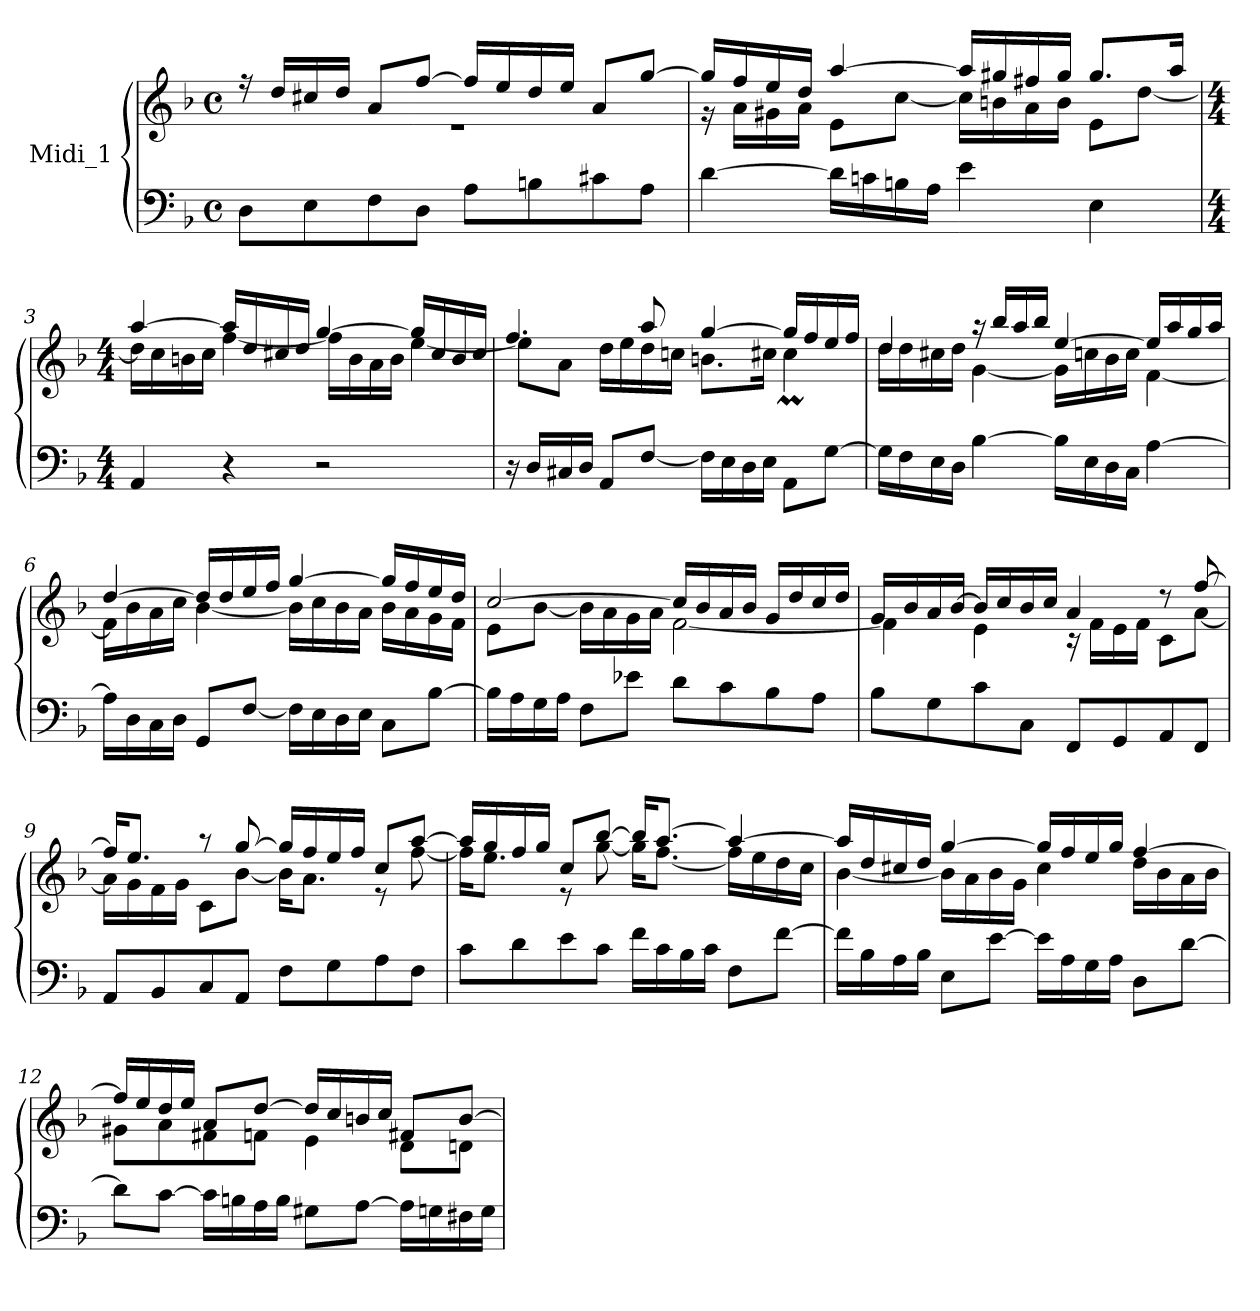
**kern	**kern
*part1	*part1
*staff2	*staff1
*I"Midi_1	*
*clefF4	*clefG2
*k[b-]	*k[b-]
*F:	*F:
*M4/4	*M4/4
*met(c)	*met(c)
*MM65	*MM65
=1	=1
*	*^
8D\L	16r	1r
.	16dd/LL	.
8E\	16cc#X/	.
.	16dd/JJ	.
8F\	8a/L	.
8D\J	[8ff/J	.
8A\L	16ff/LL]	.
.	16ee/	.
8Bn\	16dd/	.
.	16ee/JJ	.
8c#X\	8a/L	.
8A\J	[8gg/J	.
=2	=2	=2
[4d\	16gg/LL]	16r
.	16ff/	16a\LL
.	16ee/	16g#X\
.	16dd/JJ	16a\JJ
16d\LL]	[4aa/	8e\L
16cni\	.	.
16Bn\	.	[8cc\J
16A\JJ	.	.
4e\	16aa/LL]	16cc\LL]
.	16gg#X/	16bn\
.	16ff#X/	16a\
.	16gg#/JJ	16b\JJ
4E\	8.gg#/L	8e\L
.	.	[8dd\J
.	16aa/Jk	.
!!LO:LB:g=z	!!
=3	=3	=3
*M4/4	*M4/4	*
4AA/	[4aa/	16dd\LL]
.	.	16cc\
.	.	16bn\
.	.	16cc\JJ
4r	16aa/LL]	[4ff\
.	16dd/	.
.	16cc#X/	.
.	16dd/JJ	.
2r	[4gg/	16ff\LL]
.	.	16b\
.	.	16a\
.	.	16b\JJ
.	16gg/LL]	[4ee\
.	16cc#i/	.
.	16b/	.
.	16cc#/JJ	.
=4	=4	=4
16r	4.ff/	8ee\L]
16D/LL	.	.
16C#X/	.	8a\J
16D/JJ	.	.
8AA/L	.	16dd\LL
.	.	16ee\
[8F/J	8aa/	16dd\
.	.	16ccni\JJ
16F\LL]	[4gg/	8.bn\L
16E\	.	.
16D\	.	.
16E\JJ	.	16cc#X\Jk
8AA\L	16gg/LL]	4cc#m\
.	16ff/	.
[8G\J	16ee/	.
.	16ff/JJ	.
!!LO:LB:g=z	!!
=5	=5	=5
16G\LL]	4dd/	16dd\LL
16F\	.	16dd\
16E\	.	16cc#X\
16D\JJ	.	16dd\JJ
[4B-\	16r	[4g\
.	16bb-/LL	.
.	16aa/	.
.	16bb-/JJ	.
16B-\LL]	[4ee/	16g\LL]
16E\	.	16ccn\
16D\	.	16b-i\
16C\JJ	.	16cc\JJ
[4A\	16ee/LL]	[4f\
.	16aa/	.
.	16gg/	.
.	16aa/JJ	.
=6	=6	=6
16A\LL]	[4dd/	16f\LL]
16D\	.	16b-\
16C\	.	16a\
16D\JJ	.	16cc\JJ
8GG/L	16dd/LL]	[4b-\
.	16dd/	.
[8F/J	16ee/	.
.	16ff/JJ	.
16F\LL]	[4gg/	16b-\LL]
16E\	.	16cc\
16D\	.	16b-\
16E\JJ	.	16a\JJ
8C\L	16gg/LL]	16b-\LL
.	16ff/	16a\
[8B-\J	16ee/	16g\
.	16dd/JJ	16f\JJ
!!LO:LB:g=z	!!
=7	=7	=7
16B-\LL]	[2cc/	8e\L
16A\	.	.
16G\	.	[8b-\J
16A\JJ	.	.
8F\L	.	16b-\LL]
.	.	16a\
8e-X\J	.	16g\
.	.	16a\JJ
8d\L	16cc/LL]	[2f\
.	16b-/	.
8c\	16a/	.
.	16b-/JJ	.
8B-\	16g/LL	.
.	16dd/	.
8A\J	16cc/	.
.	16dd/JJ	.
=8	=8	=8
8B-\L	16g/LL	4f\]
.	16b-/	.
8G\	16a/	.
.	[16b-/JJ	.
8c\	16b-/LL]	4e\
.	16cc/	.
8C\J	16b-/	.
.	16cc/JJ	.
8FF/L	4a/	16r
.	.	16f\LL
8GG/	.	16e\
.	.	16f\JJ
8AA/	8r	8c\L
8FF/J	[8ff/	[8a\J
=9	=9	=9
8AA/L	16ff/KL]	16a\LL]
.	8.ee/J	16g\
8BB-/	.	16f\
.	.	16g\JJ
8C/	8r	8c\L
8AA/J	[8gg/	[8b-\J
8F\L	16gg/LL]	16b-\KL]
.	16ff/	8.a\J
8G\	16ee/	.
.	16ff/JJ	.
8A\	8cc/L	8r
8F\J	[8aa/J	[8ff\
!!LO:LB:g=z	!!
=10	=10	=10
8c\L	16aa/LL]	16ff\KL]
.	16gg/	8.ee\J
8d\	16ff/	.
.	16gg/JJ	.
8e\	8cc/L	8r
8c\J	[8bb-/J	[8gg\
16f\LL	16bb-/KL]	16gg\KL]
16c\	[8.aa/J	[8.ff\J
16B-\	.	.
16c\JJ	.	.
8F\L	4aa/_	16ff\LL]
.	.	16ee\
[8f\J	.	16dd\
.	.	16cc\JJ
=11	=11	=11
16f\LL]	16aa/LL]	[4b-\
16B-\	16dd/	.
16A\	16cc#X/	.
16B-\JJ	16dd/JJ	.
8E\L	[4gg/	16b-\LL]
.	.	16a\
[8e\J	.	16b-\
.	.	16g\JJ
16e\LL]	16gg/LL]	4cc#\
16A\	16ff/	.
16G\	16ee/	.
16A\JJ	16gg/JJ	.
8D\L	[4ff/	16dd\LL
.	.	16b-\
[8d\J	.	16a\
.	.	16b-\JJ
!!LO:PB:g=z	!!
=12	=12	=12
8d\L]	16ff/LL]	8g#X\L
.	16ee/	.
[8c\J	16dd/	8a\
.	16ee/JJ	.
16c\LL]	8a/L	8f#X\
16Bn\	.	.
16A\	[8dd/J	8fn\J
16B\JJ	.	.
8G#X\L	16dd/LL]	4e\
.	16cc/	.
[8A\J	16bn/	.
.	16cc/JJ	.
16A\LL]	8f#X/L	8d\L
16Gn\	.	.
16F#X\	[8b/J	8dni\J
16G\JJ	.	.
*	*v	*v
=	=
*-	*-
